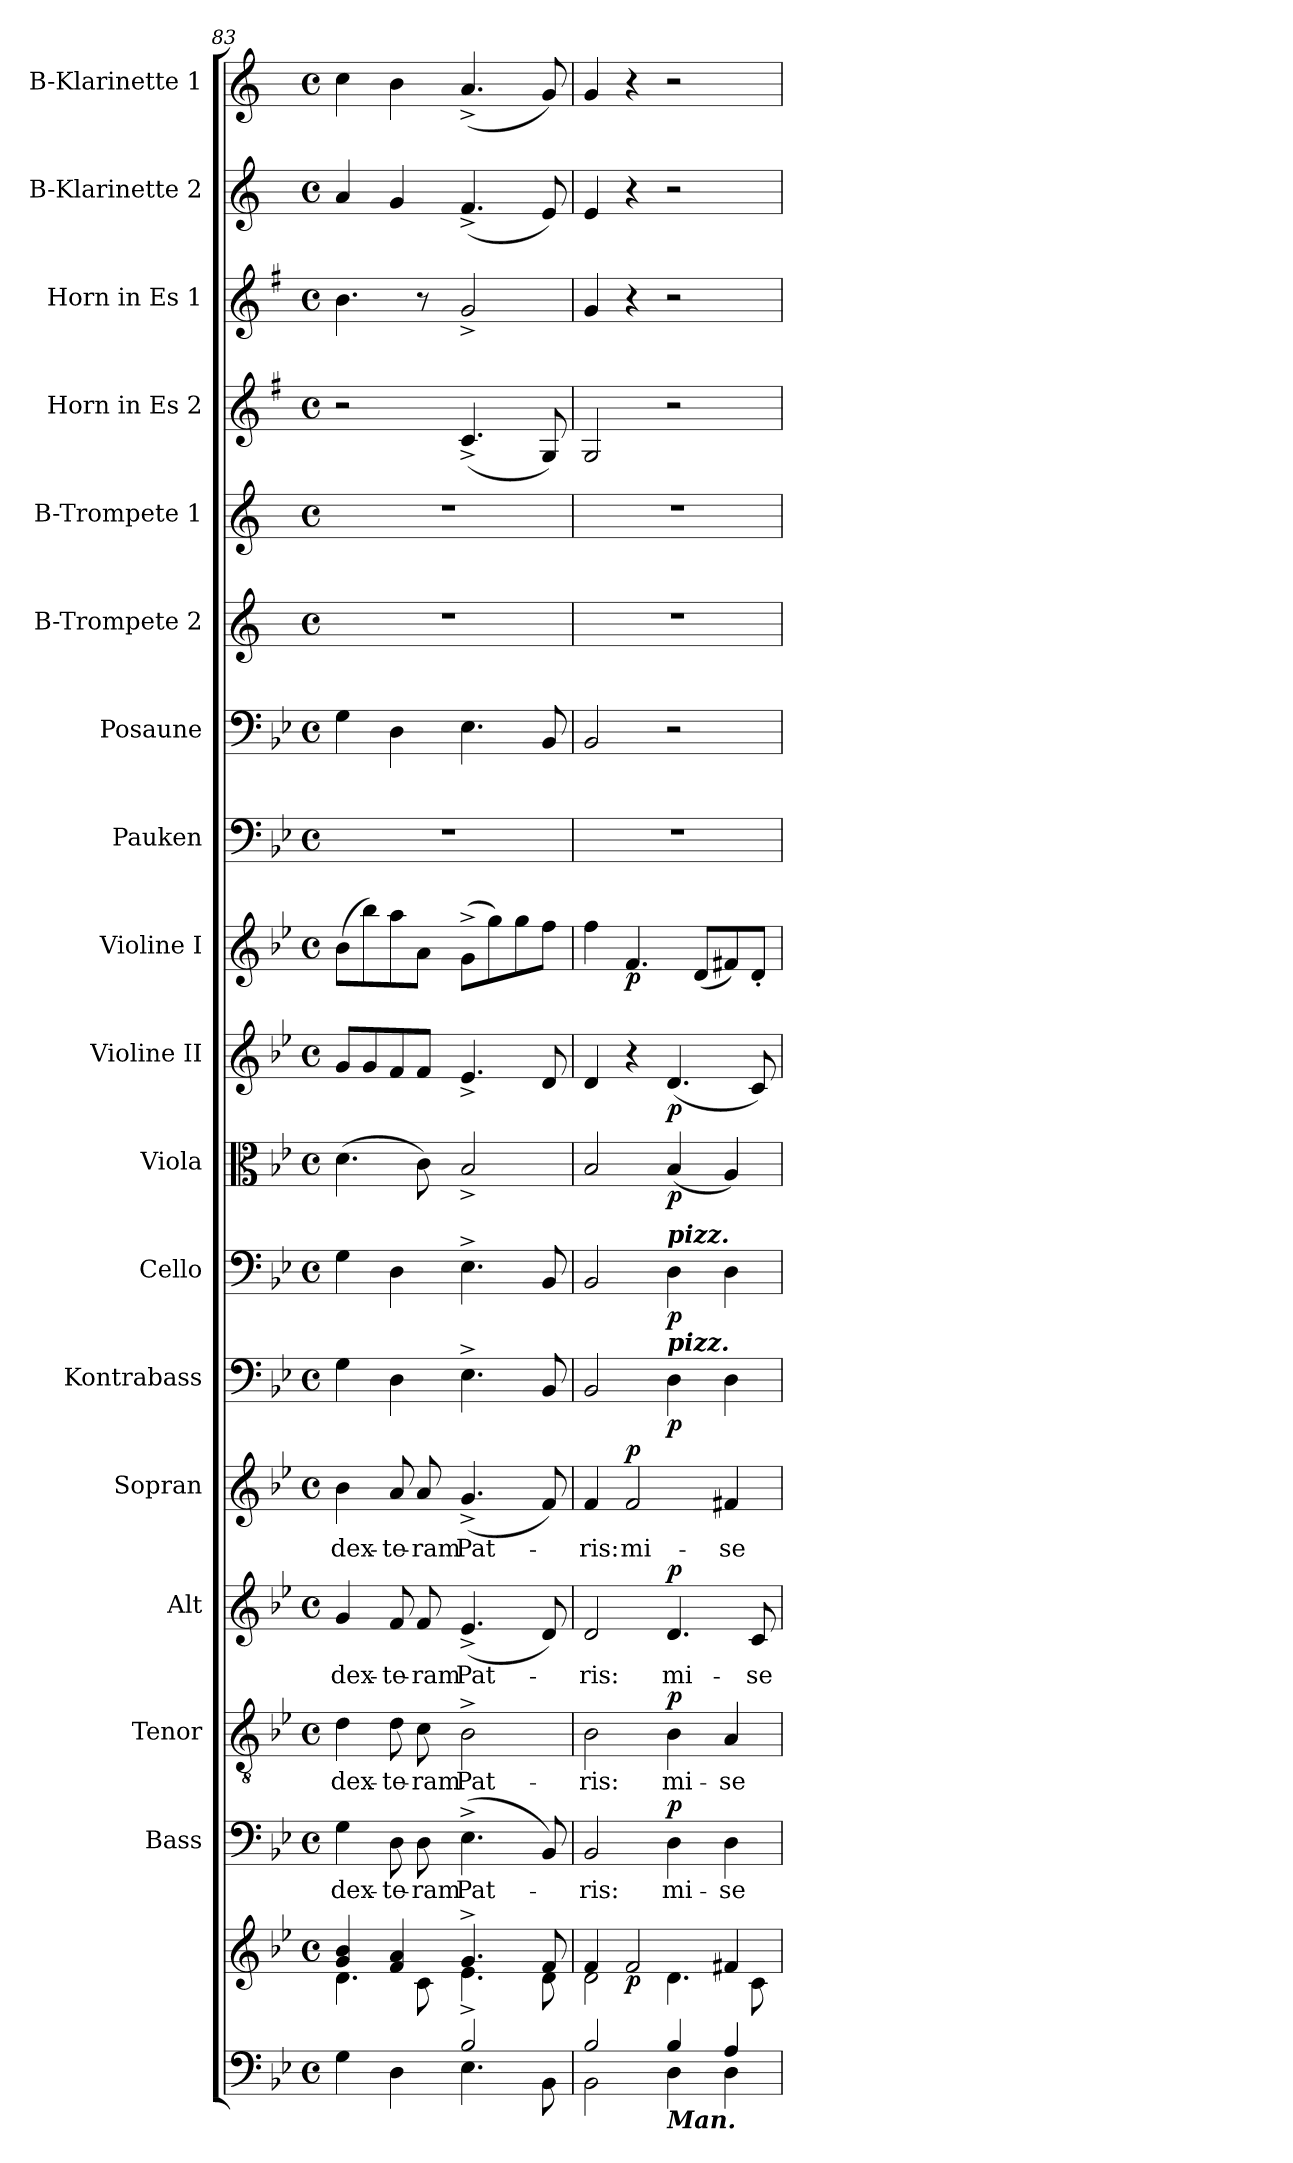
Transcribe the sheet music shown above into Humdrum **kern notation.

**kern	**kern	**dynam	**kern	**text	**dynam	**kern	**text	**dynam	**kern	**text	**dynam	**kern	**text	**dynam	**kern	**dynam	**kern	**dynam	**kern	**dynam	**kern	**dynam	**kern	**dynam	**kern	**kern	**kern	**kern	**kern	**kern	**kern	**kern
*part18	*part18	*part18	*part17	*part17	*part17	*part16	*part16	*part16	*part15	*part15	*part15	*part14	*part14	*part14	*part13	*part13	*part12	*part12	*part11	*part11	*part10	*part10	*part9	*part9	*part8	*part7	*part6	*part5	*part4	*part3	*part2	*part1
*staff19	*staff18	*staff18/19	*staff17	*staff17	*staff17	*staff16	*staff16	*staff16	*staff15	*staff15	*staff15	*staff14	*staff14	*staff14	*staff13	*staff13	*staff12	*staff12	*staff11	*staff11	*staff10	*staff10	*staff9	*staff9	*staff8	*staff7	*staff6	*staff5	*staff4	*staff3	*staff2	*staff1
*	*	*	*I"Bass	*	*	*I"Tenor	*	*	*I"Alt	*	*	*I"Sopran	*	*	*I"Kontrabass	*	*I"Cello	*	*I"Viola	*	*I"Violine II	*	*I"Violine I	*	*I"Pauken	*I"Posaune	*I"B-Trompete 2	*I"B-Trompete 1	*I"Horn in Es 2	*I"Horn in Es 1	*I"B-Klarinette 2	*I"B-Klarinette 1
*	*	*	*I'B.	*	*	*I'T.	*	*	*I'A.	*	*	*I'S.	*	*	*I'Kb.	*	*	*	*I'Vla.	*	*I'Vl. II	*	*I'Vl. I	*	*I'Pk.	*I'Pos.	*I'B Trp. 2	*I'B Trp. 1	*	*	*I'B Kl. 2	*I'B Kl. 1
*clefF4	*clefG2	*	*clefF4	*	*	*clefGv2	*	*	*clefG2	*	*	*clefG2	*	*	*clefF4	*	*clefF4	*	*clefC3	*	*clefG2	*	*clefG2	*	*clefF4	*clefF4	*clefG2	*clefG2	*clefG2	*clefG2	*clefG2	*clefG2
*	*	*	*	*	*	*	*	*	*	*	*	*	*	*	*ITrd7c12	*	*	*	*	*	*	*	*	*	*	*	*ITrd1c2	*ITrd1c2	*ITrd5c9	*ITrd5c9	*ITrd1c2	*ITrd1c2
*k[b-e-]	*k[b-e-]	*	*k[b-e-]	*	*	*k[b-e-]	*	*	*k[b-e-]	*	*	*k[b-e-]	*	*	*k[b-e-]	*	*k[b-e-]	*	*k[b-e-]	*	*k[b-e-]	*	*k[b-e-]	*	*k[b-e-]	*k[b-e-]	*k[b-e-]	*k[b-e-]	*k[b-e-]	*k[b-e-]	*k[b-e-]	*k[b-e-]
*B-:	*B-:	*	*B-:	*	*	*B-:	*	*	*B-:	*	*	*B-:	*	*	*B-:	*	*B-:	*	*B-:	*	*B-:	*	*B-:	*	*B-:	*B-:	*B-:	*B-:	*B-:	*B-:	*B-:	*B-:
*M4/4	*M4/4	*	*M4/4	*	*	*M4/4	*	*	*M4/4	*	*	*M4/4	*	*	*M4/4	*	*M4/4	*	*M4/4	*	*M4/4	*	*M4/4	*	*M4/4	*M4/4	*M4/4	*M4/4	*M4/4	*M4/4	*M4/4	*M4/4
*met(c)	*met(c)	*	*met(c)	*	*	*met(c)	*	*	*met(c)	*	*	*met(c)	*	*	*met(c)	*	*met(c)	*	*met(c)	*	*met(c)	*	*met(c)	*	*met(c)	*met(c)	*met(c)	*met(c)	*met(c)	*met(c)	*met(c)	*met(c)
=83	=83	=83	=83	=83	=83	=83	=83	=83	=83	=83	=83	=83	=83	=83	=83	=83	=83	=83	=83	=83	=83	=83	=83	=83	=83	=83	=83	=83	=83	=83	=83	=83
*^	*^	*	*	*	*	*	*	*	*	*	*	*	*	*	*	*	*	*	*	*	*	*	*	*	*	*	*	*	*	*	*	*
!	!	!	!	!	!	!LO:LY:b	!	!	!LO:LY:b	!	!	!LO:LY:b	!	!	!LO:LY:b	!	!	!	!	!	!	!	!	!	!	!	!	!	!	!	!	!	!	!
2ryy	4G\	4g/ 4b-/	4.d\	.	4G\	dex-	.	4d\	dex-	.	4g/	dex-	.	4b-\	dex-	.	4GG\	.	4G\	.	(>4.d\	.	8g/L	.	(>8b-\L	.	1r	4G\	1r	1r	2r	4.d\	4g/	4b-\
.	.	.	.	.	.	.	.	.	.	.	.	.	.	.	.	.	.	.	.	.	.	.	8g/	.	8bb-\)	.	.	.	.	.	.	.	.	.
!	!	!	!	!	!	!LO:LY:b	!	!	!LO:LY:b	!	!	!LO:LY:b	!	!	!LO:LY:b	!	!	!	!	!	!	!	!	!	!	!	!	!	!	!	!	!	!	!
.	4D\	4f/ 4a/	.	.	8D\	-te-	.	8d\	-te-	.	8f/	-te-	.	8a/	-te-	.	4DD\	.	4D\	.	.	.	8f/	.	8aa\	.	.	4D\	.	.	.	.	4f/	4a\
!	!	!	!	!	!	!LO:LY:b	!	!	!LO:LY:b	!	!	!LO:LY:b	!	!	!LO:LY:b	!	!	!	!	!	!	!	!	!	!	!	!	!	!	!	!	!	!	!
.	.	.	8c\	.	8D\	-ram	.	8c\	-ram	.	8f/	-ram	.	8a/	-ram	.	.	.	.	.	8c\)	.	8f/J	.	8a\J	.	.	.	.	.	.	8r	.	.
!	!	!	!	!	!	!LO:LY:b	!	!	!LO:LY:b	!	!	!LO:LY:b	!	!	!LO:LY:b	!	!	!	!	!	!	!	!	!	!	!	!	!	!	!	!	!	!	!
2B-^</	4.E-\	4.g^>/	4.e-\	.	(>4.E-^>\	Pat-	.	2B-^>\	Pat-	.	(<4.e-^>/	Pat-	.	(<4.g^>/	Pat-	.	4.EE-^>\	.	4.E-^>\	.	2B-^</	.	4.e-^</	.	(>8g^>\L	.	.	4.E-\	.	.	(<4.E-^</	2B-^</	(<4.e-^</	(<4.g^</
.	.	.	.	.	.	.	.	.	.	.	.	.	.	.	.	.	.	.	.	.	.	.	.	.	8gg\)	.	.	.	.	.	.	.	.	.
.	.	.	.	.	.	.	.	.	.	.	.	.	.	.	.	.	.	.	.	.	.	.	.	.	8gg\	.	.	.	.	.	.	.	.	.
.	8BB-\	8f/	8d\	.	8BB-/)	.	.	.	.	.	8d/)	.	.	8f/)	.	.	8BBB-/	.	8BB-/	.	.	.	8d/	.	8ff\J	.	.	8BB-/	.	.	8BB-/)	.	8d/)	8f/)
=84	=84	=84	=84	=84	=84	=84	=84	=84	=84	=84	=84	=84	=84	=84	=84	=84	=84	=84	=84	=84	=84	=84	=84	=84	=84	=84	=84	=84	=84	=84	=84	=84	=84	=84
!	!	!	!	!	!	!LO:LY:b	!	!	!LO:LY:b	!	!	!LO:LY:b	!	!	!LO:LY:b	!	!	!	!	!	!	!	!	!	!	!	!	!	!	!	!	!	!	!
2B-/	2BB-\	4f/	2d\	.	2BB-/	-ris:	.	2B-\	-ris:	.	2d/	-ris:	.	4f/	-ris:	.	2BBB-/	.	2BB-/	.	2B-/	.	4d/	.	4ff\	.	1r	2BB-/	1r	1r	2BB-/	4B-/	4d/	4f/
!	!	!	!	!LO:DY:b	!	!	!	!	!	!	!	!	!	!	!LO:LY:b	!LO:DY:a	!	!	!	!	!	!	!	!	!	!LO:DY:b	!	!	!	!	!	!	!	!
.	.	2f/	.	p	.	.	.	.	.	.	.	.	.	2f/	mi-	p	.	.	.	.	.	.	4r	.	4.f/	p	.	.	.	.	.	4r	4r	4r
!	!	!	!	!	!	!	!	!	!	!	!	!	!	!	!	!	!	!	!LO:TX:a:Bi:t=pizz.	!	!	!	!	!	!	!	!	!	!	!	!	!	!	!
!	!	!	!	!	!	!	!	!	!	!	!	!	!	!	!	!	!LO:TX:a:Bi:t=pizz.	!	!	!	!	!	!	!	!	!	!	!	!	!	!	!	!	!
!LO:TX:b:Bi:t=Man.	!	!	!	!	!	!	!	!	!	!	!	!	!	!	!	!	!	!	!	!	!	!	!	!	!	!	!	!	!	!	!	!	!	!
!	!	!	!	!	!	!LO:LY:b	!LO:DY:a	!	!LO:LY:b	!LO:DY:a	!	!LO:LY:b	!LO:DY:a	!	!	!	!	!LO:DY:b	!	!LO:DY:b	!	!LO:DY:b	!	!LO:DY:b	!	!	!	!	!	!	!	!	!	!
4B-/	4D\	.	4.d\	.	4D\	mi-	p	4B-\	mi-	p	4.d/	mi-	p	.	.	.	4DD\	p	4D\	p	(<4B-/	p	(<4.d/	p	.	.	.	2r	.	.	2r	2r	2r	2r
.	.	.	.	.	.	.	.	.	.	.	.	.	.	.	.	.	.	.	.	.	.	.	.	.	(<8d/L	.	.	.	.	.	.	.	.	.
!	!	!	!	!	!	!LO:LY:b	!	!	!LO:LY:b	!	!	!	!	!	!LO:LY:b	!	!	!	!	!	!	!	!	!	!	!	!	!	!	!	!	!	!	!
4A/	4D\	4f#X/	.	.	4D\	-se-	.	4A/	-se-	.	.	.	.	4f#X/	-se-	.	4DD\	.	4D\	.	4A/)	.	.	.	8f#X/)	.	.	.	.	.	.	.	.	.
!	!	!	!	!	!	!	!	!	!	!	!	!LO:LY:b	!	!	!	!	!	!	!	!	!	!	!	!	!	!	!	!	!	!	!	!	!	!
.	.	.	8c\	.	.	.	.	.	.	.	8c/	-se-	.	.	.	.	.	.	.	.	.	.	8c/)	.	8d'</J	.	.	.	.	.	.	.	.	.
*v	*v	*	*	*	*	*	*	*	*	*	*	*	*	*	*	*	*	*	*	*	*	*	*	*	*	*	*	*	*	*	*	*	*	*
*	*v	*v	*	*	*	*	*	*	*	*	*	*	*	*	*	*	*	*	*	*	*	*	*	*	*	*	*	*	*	*	*	*	*
=	=	=	=	=	=	=	=	=	=	=	=	=	=	=	=	=	=	=	=	=	=	=	=	=	=	=	=	=	=	=	=	=
*-	*-	*-	*-	*-	*-	*-	*-	*-	*-	*-	*-	*-	*-	*-	*-	*-	*-	*-	*-	*-	*-	*-	*-	*-	*-	*-	*-	*-	*-	*-	*-	*-
